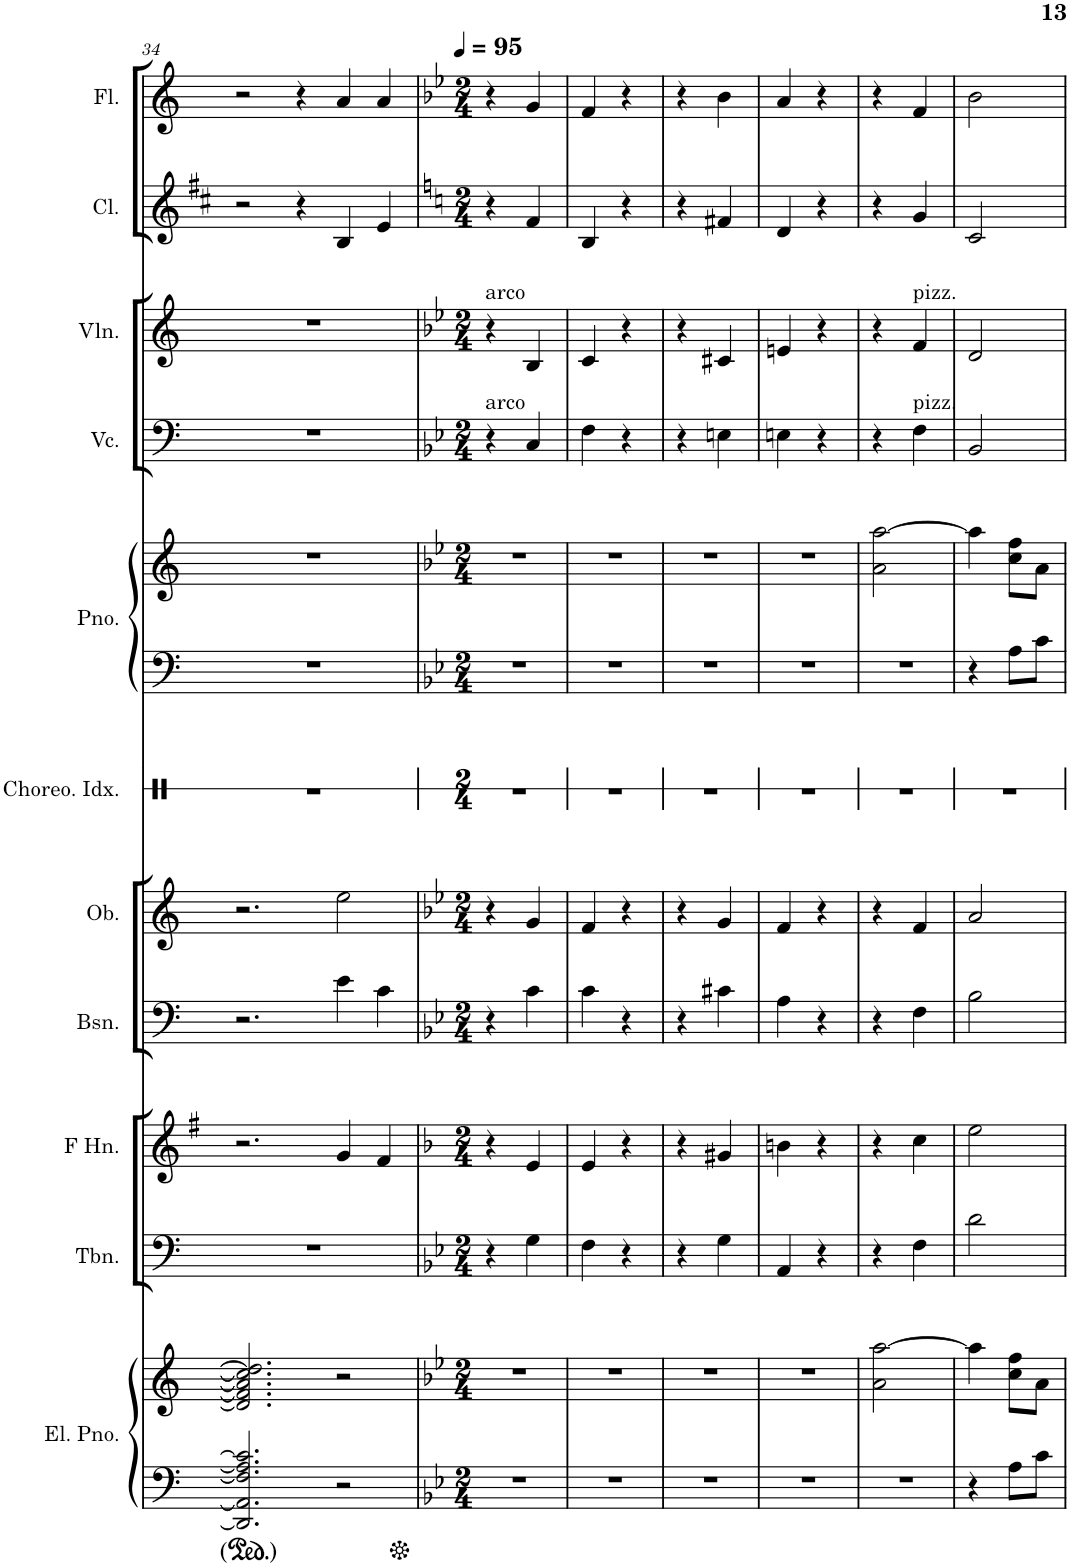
**kern	**kern	**kern	**kern	**kern	**kern	**kern	**kern	**kern	**kern	**kern	**kern	**kern
*part11	*part11	*part10	*part9	*part8	*part7	*part6	*part5	*part5	*part4	*part3	*part2	*part1
*staff13	*staff12	*staff11	*staff10	*staff9	*staff8	*staff7	*staff6	*staff5	*staff4	*staff3	*staff2	*staff1
*I"Electric Piano	*	*I"Trombone	*I"Horn in F	*I"Bassoon	*I"Oboe	*I"Choreographic Index	*I"Piano	*	*I"Violoncello	*I"Violin	*I"Clarinet	*I"Flute
*I'El. Pno.	*	*I'Tbn.	*	*I'Bsn.	*I'Ob.	*I'Choreo. Idx.	*I'Pno.	*	*I'Vc.	*I'Vln.	*I'Cl.	*I'Fl.
!!LO:PB:g=z
*clefF4	*clefG2	*clefF4	*clefG2	*clefF4	*clefG2	*clefX	*clefF4	*clefG2	*clefF4	*clefG2	*clefG2	*clefG2
*	*	*	*Trd4c7	*	*	*	*	*	*	*	*Trd1c2	*
*k[]	*k[]	*k[]	*k[f#]	*k[]	*k[]	*k[b-]	*k[]	*k[]	*k[]	*k[]	*k[f#c#]	*k[]
*M5/4	*M5/4	*M5/4	*M5/4	*M5/4	*M5/4	*M5/4	*M5/4	*M5/4	*M5/4	*M5/4	*M5/4	*M5/4
=34	=34	=34	=34	=34	=34	=34	=34	=34	=34	=34	=34	=34
2.DD/] 2.AA/] 2.F/] 2.A/] 2.c/]	2.d/] 2.f/] 2.a/] 2.cc/] 2.dd/]	4%5r	2.r	2.r	2.r	4%5r	4%5r	4%5r	4%5r	4%5r	2r	2r
.	.	.	.	.	.	.	.	.	.	.	4r	4r
2r	2r	.	4g/	4e\	2ee\	.	.	.	.	.	4B/	4a/
.	.	.	4f#/	4c\	.	.	.	.	.	.	4e/	4a/
=35	=35	=35	=35	=35	=35	=35	=35	=35	=35	=35	=35	=35
*k[b-e-]	*k[b-e-]	*k[b-e-]	*k[b-]	*k[b-e-]	*k[b-e-]	*	*k[b-e-]	*k[b-e-]	*k[b-e-]	*k[b-e-]	*k[]	*k[b-e-]
*M2/4	*M2/4	*M2/4	*M2/4	*M2/4	*M2/4	*M2/4	*M2/4	*M2/4	*M2/4	*M2/4	*M2/4	*M2/4
*	*	*	*	*	*	*	*	*	*	*	*	*MM95
!	!	!	!	!	!	!	!	!	!	!LO:TX:a:t=arco	!	!
!	!	!	!	!	!	!	!	!	!LO:TX:a:t=arco	!	!	!
2r	2r	4r	4r	4r	4r	2r	2r	2r	4r	4r	4r	4r
.	.	4G\	4e/	4c\	4g/	.	.	.	4C/	4B-/	4f/	4g/
=36	=36	=36	=36	=36	=36	=36	=36	=36	=36	=36	=36	=36
2r	2r	4F\	4e/	4c\	4f/	2r	2r	2r	4F\	4c/	4B/	4f/
.	.	4r	4r	4r	4r	.	.	.	4r	4r	4r	4r
=37	=37	=37	=37	=37	=37	=37	=37	=37	=37	=37	=37	=37
2r	2r	4r	4r	4r	4r	2r	2r	2r	4r	4r	4r	4r
.	.	4G\	4g#X/	4c#X\	4g/	.	.	.	4En\	4c#X/	4f#X/	4b-\
=38	=38	=38	=38	=38	=38	=38	=38	=38	=38	=38	=38	=38
2r	2r	4AA/	4bn\	4A\	4f/	2r	2r	2r	4En\	4en/	4d/	4a/
.	.	4r	4r	4r	4r	.	.	.	4r	4r	4r	4r
=39	=39	=39	=39	=39	=39	=39	=39	=39	=39	=39	=39	=39
2r	2a\ [2aa\	4r	4r	4r	4r	2r	2r	2a\ [2aa\	4r	4r	4r	4r
!	!	!	!	!	!	!	!	!	!	!LO:TX:a:t=pizz.	!	!
!	!	!	!	!	!	!	!	!	!LO:TX:a:t=pizz.	!	!	!
.	.	4F\	4cc\	4F\	4f/	.	.	.	4F\	4f/	4g/	4f/
=40	=40	=40	=40	=40	=40	=40	=40	=40	=40	=40	=40	=40
4r	4aa\]	2d\	2ee\	2B-\	2a/	2r	4r	4aa\]	2BB-/	2d/	2c/	2b-\
8A\L	8cc\ 8ff\L	.	.	.	.	.	8A\L	8cc\ 8ff\L	.	.	.	.
8c\J	8a\J	.	.	.	.	.	8c\J	8a\J	.	.	.	.
=	=	=	=	=	=	=	=	=	=	=	=	=
*-	*-	*-	*-	*-	*-	*-	*-	*-	*-	*-	*-	*-
